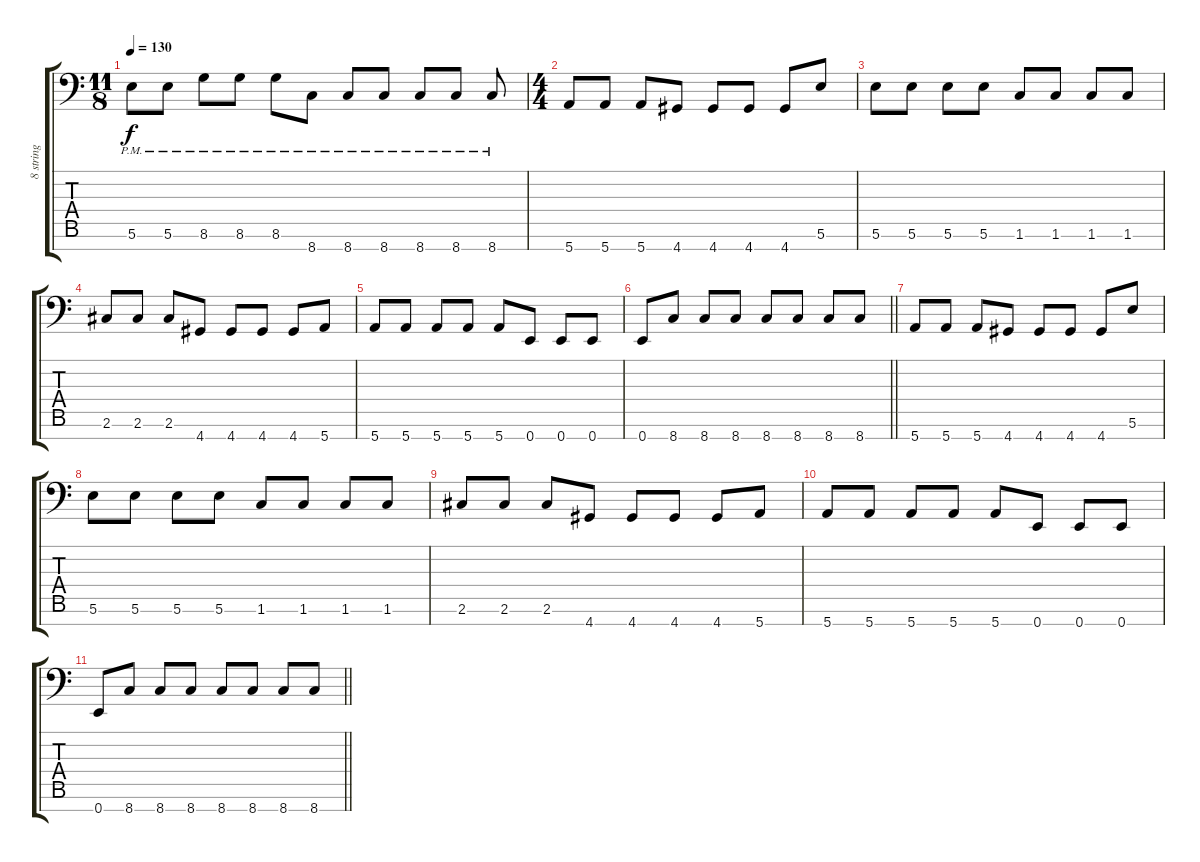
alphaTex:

\track ("8 string" "8 string") {instrument distortionguitar}
\staff {score tabs}
\tuning (B3 G3 D3 A2 E2 B1 E1) {hide}
\ts (11 8)
\tempo 130
\clef f4
\ks c
5.6{pm}.8{dy f} 5.6{pm}.8 8.6{pm}.8 8.6{pm}.8 8.6{pm}.8 8.7{pm}.8 8.7{pm}.8 8.7{pm}.8 8.7{pm}.8 8.7{pm}.8 8.7{pm}.8 |
\ts (4 4)
5.7.8 5.7.8 5.7.8 4.7.8 4.7.8 4.7.8 4.7.8 5.6.8 |
5.6.8 5.6.8 5.6.8 5.6.8 1.6.8 1.6.8 1.6.8 1.6.8 |
2.6.8 2.6.8 2.6.8 4.7.8 4.7.8 4.7.8 4.7.8 5.7.8 |
5.7.8 5.7.8 5.7.8 5.7.8 5.7.8 0.7.8 0.7.8 0.7.8 |
\barLineRight lightlight
0.7.8 8.7.8 8.7.8 8.7.8 8.7.8 8.7.8 8.7.8 8.7.8 |
5.7.8 5.7.8 5.7.8 4.7.8 4.7.8 4.7.8 4.7.8 5.6.8 |
5.6.8 5.6.8 5.6.8 5.6.8 1.6.8 1.6.8 1.6.8 1.6.8 |
2.6.8 2.6.8 2.6.8 4.7.8 4.7.8 4.7.8 4.7.8 5.7.8 |
5.7.8 5.7.8 5.7.8 5.7.8 5.7.8 0.7.8 0.7.8 0.7.8 |
\barLineRight lightlight
0.7.8 8.7.8 8.7.8 8.7.8 8.7.8 8.7.8 8.7.8 8.7.8
